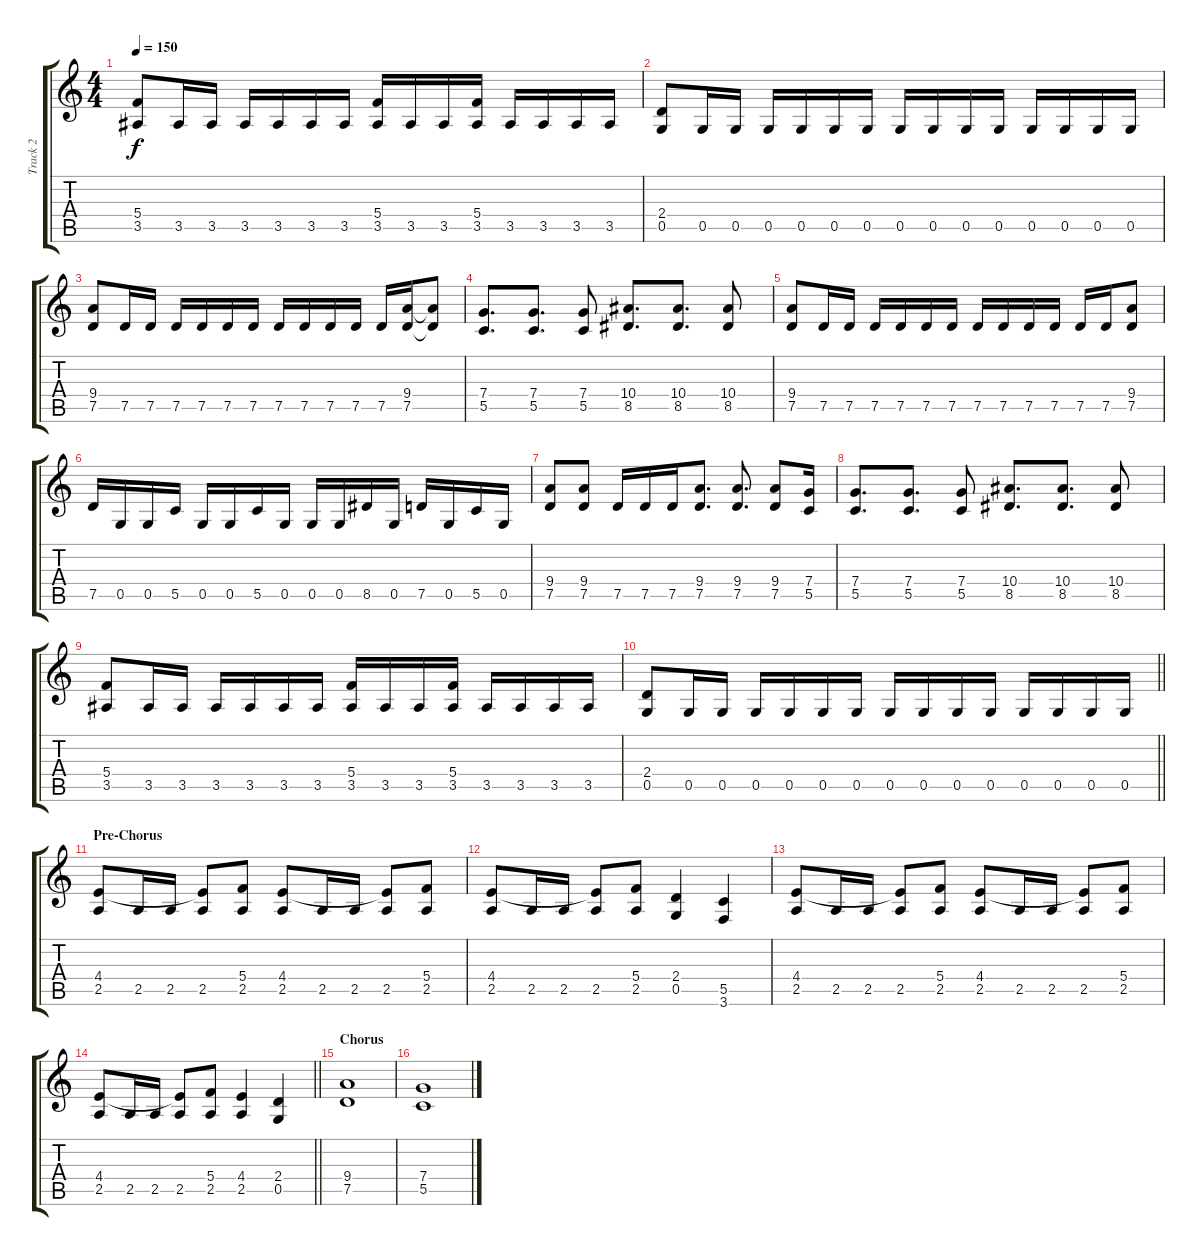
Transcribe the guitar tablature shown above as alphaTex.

\track ("Track 2" "Track 2") {instrument distortionguitar}
\staff {score tabs}
\tuning (D4 A3 F3 C3 G2 D2) {hide}
\ts (4 4)
\tempo 150
\clef g2
\ks c
(5.4 3.5).8{dy f} 3.5.16 3.5.16 3.5.16 3.5.16 3.5.16 3.5.16 (5.4 3.5).16 3.5.16 3.5.16 (5.4 3.5).16 3.5.16 3.5.16 3.5.16 3.5.16 |
(2.4 0.5).8 0.5.16 0.5.16 0.5.16 0.5.16 0.5.16 0.5.16 0.5.16 0.5.16 0.5.16 0.5.16 0.5.16 0.5.16 0.5.16 0.5.16 |
(9.4 7.5).8 7.5.16 7.5.16 7.5.16 7.5.16 7.5.16 7.5.16 7.5.16 7.5.16 7.5.16 7.5.16 7.5.16 (9.4 7.5).16 (9.4{t} 7.5{t}).8 |
(7.4 5.5).8{d} (7.4 5.5).8{d} (7.4 5.5).8 (10.4 8.5).8{d} (10.4 8.5).8{d} (10.4 8.5).8 |
(9.4 7.5).8 7.5.16 7.5.16 7.5.16 7.5.16 7.5.16 7.5.16 7.5.16 7.5.16 7.5.16 7.5.16 7.5.16 7.5.16 (9.4 7.5).8 |
7.5.16 0.5.16 0.5.16 5.5.16 0.5.16 0.5.16 5.5.16 0.5.16 0.5.16 0.5.16 8.5.16 0.5.16 7.5.16 0.5.16 5.5.16 0.5.16 |
(9.4 7.5).8 (9.4 7.5).8 7.5.16 7.5.16 7.5.16 (9.4 7.5).8{d} (9.4 7.5).8{d} (9.4 7.5).8 (7.4 5.5).16 |
(7.4 5.5).8{d} (7.4 5.5).8{d} (7.4 5.5).8 (10.4 8.5).8{d} (10.4 8.5).8{d} (10.4 8.5).8 |
(5.4 3.5).8 3.5.16 3.5.16 3.5.16 3.5.16 3.5.16 3.5.16 (5.4 3.5).16 3.5.16 3.5.16 (5.4 3.5).16 3.5.16 3.5.16 3.5.16 3.5.16 |
\barLineRight lightlight
(2.4 0.5).8 0.5.16 0.5.16 0.5.16 0.5.16 0.5.16 0.5.16 0.5.16 0.5.16 0.5.16 0.5.16 0.5.16 0.5.16 0.5.16 0.5.16 |
\section ("" "Pre-Chorus")
(4.4 2.5).8 2.5.16 2.5.16 (4.4{t} 2.5).8 (5.4 2.5).8 (4.4 2.5).8 2.5.16 2.5.16 (4.4{t} 2.5).8 (5.4 2.5).8 |
(4.4 2.5).8 2.5.16 2.5.16 (4.4{t} 2.5).8 (5.4 2.5).8 (2.4 0.5).4 (5.5 3.6).4 |
(4.4 2.5).8 2.5.16 2.5.16 (4.4{t} 2.5).8 (5.4 2.5).8 (4.4 2.5).8 2.5.16 2.5.16 (4.4{t} 2.5).8 (5.4 2.5).8 |
\barLineRight lightlight
(4.4 2.5).8 2.5.16 2.5.16 (4.4{t} 2.5).8 (5.4 2.5).8 (4.4 2.5).4 (2.4 0.5).4 |
\section ("" "Chorus")
(9.4 7.5).1 |
(7.4 5.5).1
